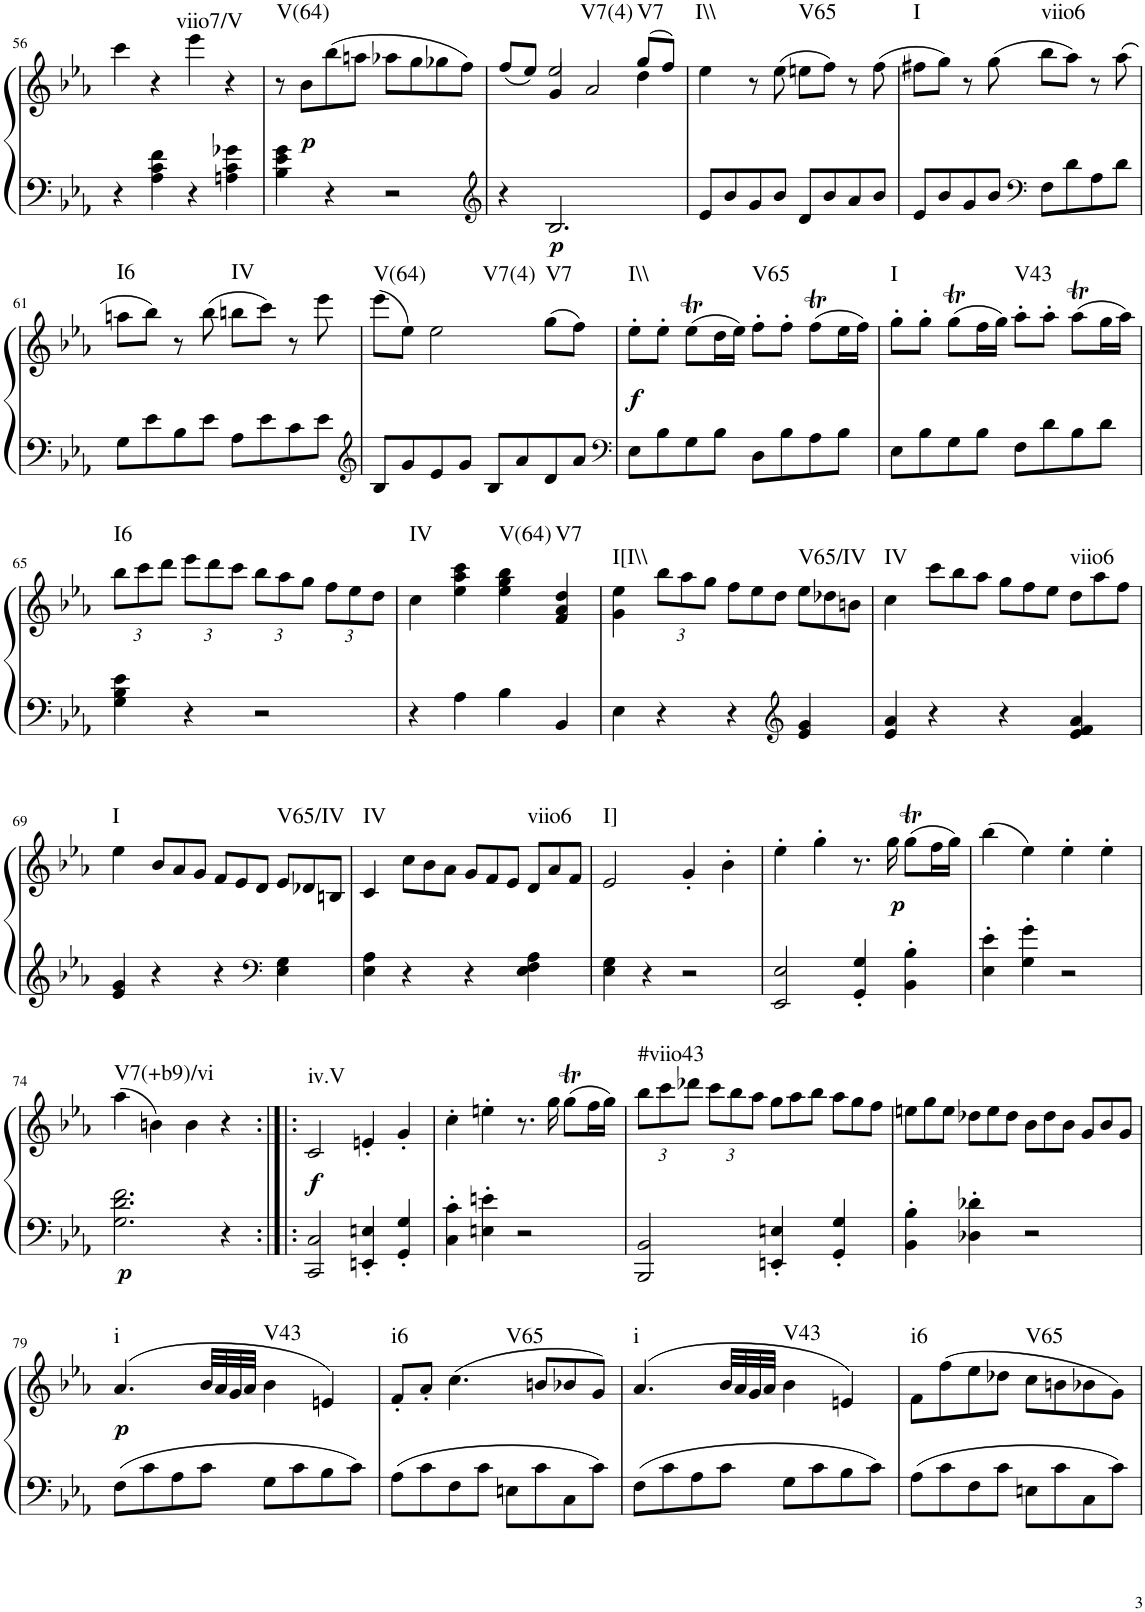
**kern	**kern	**dynam	**harte
*part1	*part1	*part1	*part1
*staff2	*staff1	*staff1/2	*
*I"Piano	*	*	*
*I'Pno.	*	*	*
!!LO:PB:g=z
*clefF4	*clefG2	*	*
*k[b-e-a-]	*k[b-e-a-]	*	*
*M4/4	*M4/4	*	*
*met(c)	*met(c)	*	*
=56	=56	=56	=56
4r	4ccc\	.	.
4A-\ 4c\ 4f\	4r	.	.
!	!	!	!LO:H:kt=viio7/V
4r	4eee-\	.	N
4An\ 4c\ 4g-X\	4r	.	.
=57	=57	=57	=57
!	!	!	!LO:H:kt=V(64)
4B-\ 4e-\ 4g\	8r	.	N
!	!	!LO:DY:b	!
.	8b-\L	p	.
4r	(8bb-\	.	.
.	8aan\J	.	.
2r	8aa-X\L	.	.
.	8gg\	.	.
.	8gg-X\	.	.
.	8ff\J)	.	.
=58	=58	=58	=58
*clefG2	*	*	*
*^	*^	*	*
*	*	*	*^	*	*
4r	4ryy	(8ff/L	2.ryy	4ryy	.	.
.	.	8ee-/J)	.	.	.	.
!	!	!	!	!	!LO:DY:b=2	!LO:H:kt=V7(4)
2.ryy	2.B-/	2ee-/	.	4g/	p	N
.	.	.	.	2a-/	.	.
!	!	!	!	!	!	!LO:H:kt=V7
.	.	(8gg/L	4dd\	.	.	N
.	.	8ff/J)	.	.	.	.
*v	*v	*	*	*	*	*
*	*v	*v	*v	*	*
=59	=59	=59	=59
!	!	!	!LO:H:kt=I\\
8e-/L	4ee-\	.	N
8b-/	.	.	.
8g/	8r	.	.
8b-/J	(8ee-\	.	.
!	!	!	!LO:H:kt=V65
8d/L	8een\L	.	N
8b-/	8ff\J)	.	.
8a-/	8r	.	.
8b-/J	(8ff\	.	.
=60	=60	=60	=60
!	!	!	!LO:H:kt=I
8e-/L	8ff#X\L	.	N
8b-/	8gg\J)	.	.
8g/	8r	.	.
8b-/J	(8gg\	.	.
*clefF4	*	*	*
!	!	!	!LO:H:kt=viio6
8F\L	8bb-\L	.	N
8d\	8aa-\J)	.	.
8A-\	8r	.	.
8d\J	(8aa-\	.	.
!!LO:LB:g=z
=61	=61	=61	=61
!	!	!	!LO:H:kt=I6
8G\L	8aan\L	.	N
8e-\	8bb-\J)	.	.
8B-\	8r	.	.
8e-\J	(8bb-\	.	.
!	!	!	!LO:H:kt=IV
8A-\L	8bbn\L	.	N
8e-\	8ccc\J)	.	.
8c\	8r	.	.
8e-\J	8eee-\	.	.
=62	=62	=62	=62
*clefG2	*	*	*
!	!	!	!LO:H:kt=V(64)
8B-/L	(8eee-\L	.	N
8g/	8ee-\J)	.	.
!	!	!	!LO:H:kt=V7(4)
8e-/	2ee-\	.	N
8g/J	.	.	.
8B-/L	.	.	.
8a-/	.	.	.
!	!	!	!LO:H:kt=V7
8d/	(8gg\L	.	N
8a-/J	8ff\J)	.	.
=63	=63	=63	=63
*clefF4	*	*	*
!	!	!LO:DY:b	!LO:H:kt=I\\
8E-\L	8ee-'\L	f	N
8B-\	8ee-'\J	.	.
8G\	(8ee-T\L	.	.
8B-\J	16dd\L	.	.
.	16ee-\JJ)	.	.
!	!	!	!LO:H:kt=V65
8D\L	8ff'\L	.	N
8B-\	8ff'\J	.	.
8A-\	(8ffT\L	.	.
8B-\J	16ee-\L	.	.
.	16ff\JJ)	.	.
=64	=64	=64	=64
!	!	!	!LO:H:kt=I
8E-\L	8gg'\L	.	N
8B-\	8gg'\J	.	.
8G\	(8ggt\L	.	.
8B-\J	16ff\L	.	.
.	16gg\JJ)	.	.
!	!	!	!LO:H:kt=V43
8F\L	8aa-'\L	.	N
8d\	8aa-'\J	.	.
8B-\	(8aa-T\L	.	.
8d\J	16gg\L	.	.
.	16aa-\JJ)	.	.
!!LO:LB:g=z
=65	=65	=65	=65
*	*Xbrackettup	*	*
!	!	!	!LO:H:kt=I6
4G\ 4B-\ 4e-\	12bb-\L	.	N
.	12ccc\	.	.
.	12ddd\J	.	.
4r	12eee-\L	.	.
.	12ddd\	.	.
.	12ccc\J	.	.
2r	12bb-\L	.	.
.	12aa-\	.	.
.	12gg\J	.	.
.	12ff\L	.	.
.	12ee-\	.	.
.	12dd\J	.	.
=66	=66	=66	=66
!	!	!	!LO:H:kt=IV
4r	4cc\	.	N
4A-\	4ee-\ 4aa-\ 4ccc\	.	.
!	!	!	!LO:H:kt=V(64)
4B-\	4ee-\ 4gg\ 4bb-\	.	N
!	!	!	!LO:H:kt=V7
4BB-/	4f/ 4a-/ 4dd/	.	N
=67	=67	=67	=67
!	!	!	!LO:H:kt=I[I\\
4E-\	4g\ 4ee-\	.	N
4r	12bb-\L	.	.
.	12aa-\	.	.
.	12gg\J	.	.
*	*Xtuplet	*	*
4r	12ff\L	.	.
.	12ee-\	.	.
.	12dd\J	.	.
*clefG2	*	*	*
!	!	!	!LO:H:kt=V65/IV
4e-/ 4g/	12ee-\L	.	N
.	12dd-X\	.	.
.	12bn\J	.	.
=68	=68	=68	=68
!	!	!	!LO:H:kt=IV
4e-/ 4a-/	4cc\	.	N
4r	12ccc\L	.	.
.	12bb-\	.	.
.	12aa-\J	.	.
4r	12gg\L	.	.
.	12ff\	.	.
.	12ee-\J	.	.
!	!	!	!LO:H:kt=viio6
4e-/ 4f/ 4a-/	12dd\L	.	N
.	12aa-\	.	.
.	12ff\J	.	.
!!LO:LB:g=z
=69	=69	=69	=69
!	!	!	!LO:H:kt=I
4e-/ 4g/	4ee-\	.	N
4r	12b-/L	.	.
.	12a-/	.	.
.	12g/J	.	.
4r	12f/L	.	.
.	12e-/	.	.
.	12d/J	.	.
*clefF4	*	*	*
!	!	!	!LO:H:kt=V65/IV
4E-\ 4G\	12e-/L	.	N
.	12d-X/	.	.
.	12Bn/J	.	.
=70	=70	=70	=70
!	!	!	!LO:H:kt=IV
4E-\ 4A-\	4c/	.	N
4r	12cc\L	.	.
.	12b-\	.	.
.	12a-\J	.	.
4r	12g/L	.	.
.	12f/	.	.
.	12e-/J	.	.
!	!	!	!LO:H:kt=viio6
4E-\ 4F\ 4A-\	12d/L	.	N
.	12a-/	.	.
.	12f/J	.	.
=71	=71	=71	=71
!	!	!	!LO:H:kt=I]
4E-\ 4G\	2e-/	.	N
4r	.	.	.
2r	4g'/	.	.
.	4b-'\	.	.
=72	=72	=72	=72
2EE-/ 2E-/	4ee-'\	.	.
.	4gg'\	.	.
4GG/' 4G/'	8.r	.	.
!	!	!LO:DY:b	!
.	16gg\	p	.
4BB-\' 4B-\'	(8ggt\L	.	.
.	16ff\L	.	.
.	16gg\JJ)	.	.
=73	=73	=73	=73
4E-\' 4e-\'	(4bb-\	.	.
4G\' 4g\'	4ee-\)	.	.
2r	4ee-'\	.	.
.	4ee-'\	.	.
!!LO:LB:g=z
=74	=74	=74	=74
!	!	!LO:DY:b=2	!LO:H:kt=V7(+b9)/vi
2.G\ 2.d\ 2.f\	(4aa-\	p	N
.	4bn\)	.	.
.	4b\	.	.
4r	4r	.	.
=75:|!|:	=75:|!|:	=75:|!|:	=75:|!|:
!	!	!LO:DY:b	!LO:H:kt=iv.V
2CC/ 2C/	2c/	f	N
4EEn/' 4En/'	4en'/	.	.
4GG/' 4G/'	4g'/	.	.
=76	=76	=76	=76
4C\' 4c\'	4cc'\	.	.
4En\' 4en\'	4een'\	.	.
2r	8.r	.	.
.	16gg\	.	.
.	(8ggt\L	.	.
.	16ff\L	.	.
.	16gg\JJ)	.	.
=77	=77	=77	=77
*	*tuplet	*	*
!	!	!	!LO:H:kt=#viio43
2BBB-/ 2BB-/	12bb-\L	.	N
.	12ccc\	.	.
.	12ddd-X\J	.	.
.	12ccc\L	.	.
.	12bb-\	.	.
.	12aa-\J	.	.
*	*Xtuplet	*	*
4EEn/' 4En/'	12gg\L	.	.
.	12aa-\	.	.
.	12bb-\J	.	.
4GG/' 4G/'	12aa-\L	.	.
.	12gg\	.	.
.	12ff\J	.	.
=78	=78	=78	=78
4BB-\' 4B-\'	12een\L	.	.
.	12gg\	.	.
.	12ee\J	.	.
4D-X\' 4d-X\'	12dd-X\L	.	.
.	12ee\	.	.
.	12dd-\J	.	.
2r	12b-\L	.	.
.	12dd-\	.	.
.	12b-\J	.	.
.	12g/L	.	.
.	12b-/	.	.
.	12g/J	.	.
!!LO:LB:g=z
=79	=79	=79	=79
!	!	!LO:DY:b	!LO:H:kt=i
8F\L	(4.a-/	p	N
8c\	.	.	.
8A-\	.	.	.
8c\J	32b-/LLL	.	.
.	32a-/	.	.
.	32g/	.	.
.	32a-/JJJ	.	.
!	!	!	!LO:H:kt=V43
8G\L	4b-\	.	N
8c\	.	.	.
8B-\	4en/)	.	.
8c\J	.	.	.
=80	=80	=80	=80
!	!	!	!LO:H:kt=i6
8A-\L	8f'/L	.	N
8c\	8a-'/J	.	.
!	!	!	!LO:H:kt=V65
8F\	(4.cc\	.	N
8c\J	.	.	.
8En\L	.	.	.
8c\	8bn/L	.	.
8C\	8b-X/	.	.
8c\J	8g/J)	.	.
=81	=81	=81	=81
!	!	!	!LO:H:kt=i
8F\L	(4.a-/	.	N
8c\	.	.	.
8A-\	.	.	.
8c\J	32b-/LLL	.	.
.	32a-/	.	.
.	32g/	.	.
.	32a-/JJJ	.	.
!	!	!	!LO:H:kt=V43
8G\L	4b-\	.	N
8c\	.	.	.
8B-\	4en/)	.	.
8c\J	.	.	.
=82	=82	=82	=82
!	!	!	!LO:H:kt=i6
8A-\L	8f\L	.	N
8c\	(8ff\	.	.
8F\	8ee-\	.	.
8c\J	8dd-X\J	.	.
!	!	!	!LO:H:kt=V65
8En\L	8cc\L	.	N
8c\	8bn\	.	.
8C\	8b-X\	.	.
8c\J	8g\J)	.	.
=	=	=	=
*-	*-	*-	*-
